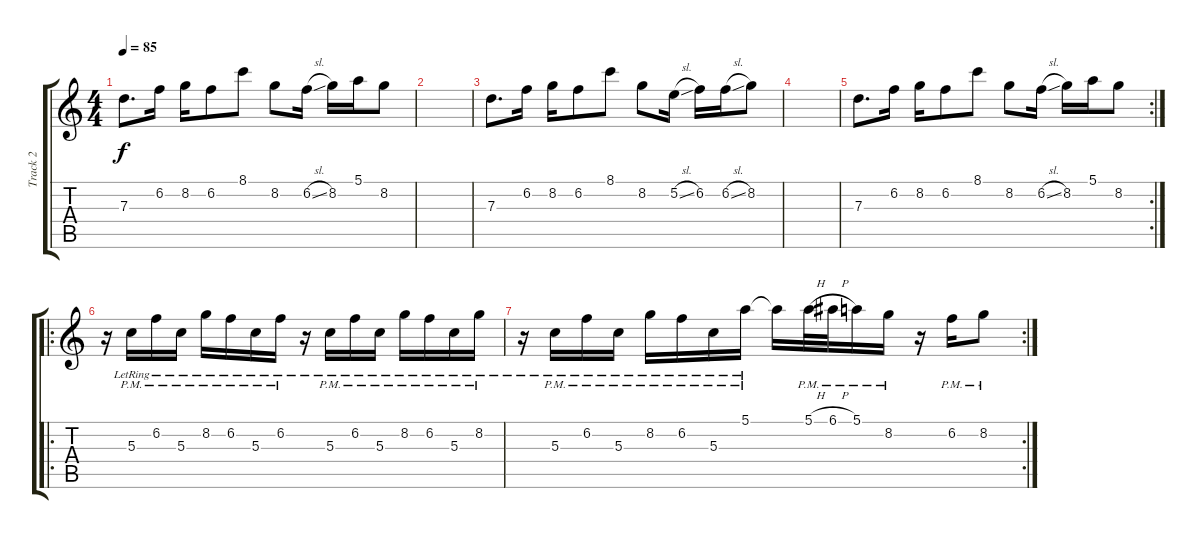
\track ("Track 2" "Track 2") {instrument electricguitarjazz}
\staff {score tabs}
\tuning (E4 B3 G3 D3 A2 E2) {hide}
\ts (4 4)
\tempo 85
\clef g2
\ks c
7.3.8{d dy f} 6.2.16 8.2.16 6.2.8 8.1.8 8.2.8 6.2{sl}.16 8.2.16 5.1.16 8.2.8 |
|
7.3.8{d} 6.2.16 8.2.16 6.2.8 8.1.8 8.2.8 5.2{sl}.16 6.2.16 6.2{sl}.16 8.2.8 |
|
\rc 2
7.3.8{d} 6.2.16 8.2.16 6.2.8 8.1.8 8.2.8 6.2{sl}.16 8.2.16 5.1.16 8.2.8 |
\ro
r.16 5.3{pm lr}.16 6.2{pm lr}.16 5.3{pm lr}.16 8.2{pm lr}.16 6.2{pm lr}.16 5.3{pm lr}.16 6.2{pm lr}.16 r.16 5.3{pm lr}.16 6.2{pm lr}.16 5.3{pm lr}.16 8.2{pm lr}.16 6.2{pm lr}.16 5.3{pm lr}.16 8.2{pm lr}.16 |
\rc 2
r.16 5.3{pm lr}.16 6.2{pm lr}.16 5.3{pm lr}.16 8.2{pm lr}.16 6.2{pm lr}.16 5.3{pm lr}.16 5.1{pm lr}.16 5.1{t}.16 5.1{h pm}.32 6.1{h pm}.32 5.1{pm}.16 8.2{pm}.16 r.16 6.2{pm}.16 8.2{pm}.8
